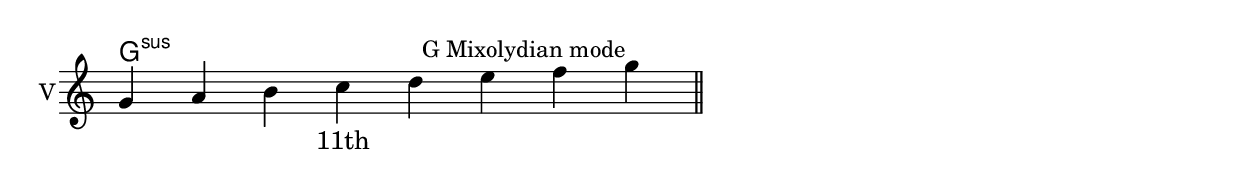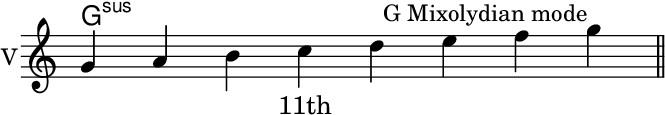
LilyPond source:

\version "2.24.4"
\language "english"
#(ly:set-option 'crop #t)
\include "include/alt.ly"
\include "include/sus.ly"
\score {
  \midi {
    \tempo 4=140
  }
  \layout {
    \context {
      \Score
      \omit BarNumber
      \override SpacingSpanner.spacing-increment = 4
    }
    indent = 0\mm
  }
  {
    \new PianoStaff \with { instrumentName = "V" } <<
    \chords {
      \set chordChanges = ##t % only show chords when they change
      \set noChordSymbol = ""
      \set minorChordModifier = \markup { "-" }
      \skip \ppp % spacer to set voice volume
      \set chordNameExceptions = #susExceptions
      g\breve:sus7
    }
    \new Staff {
      \key c \major
      \override Timing.TimeSignature.stencil = ##f
      \time 8/4
      \clef treble
      {
        \skip \fff % spacer to set voice volume
        g'4
        a'
        b'
        c''
        d''
        e''
        f''
        g''^\markup\right-align{"G Mixolydian mode"}
        \bar "||"
      }
      \addlyrics {
        "" "" "" "11th" "" "" "" ""
      }
    }
    >>
  }
}
